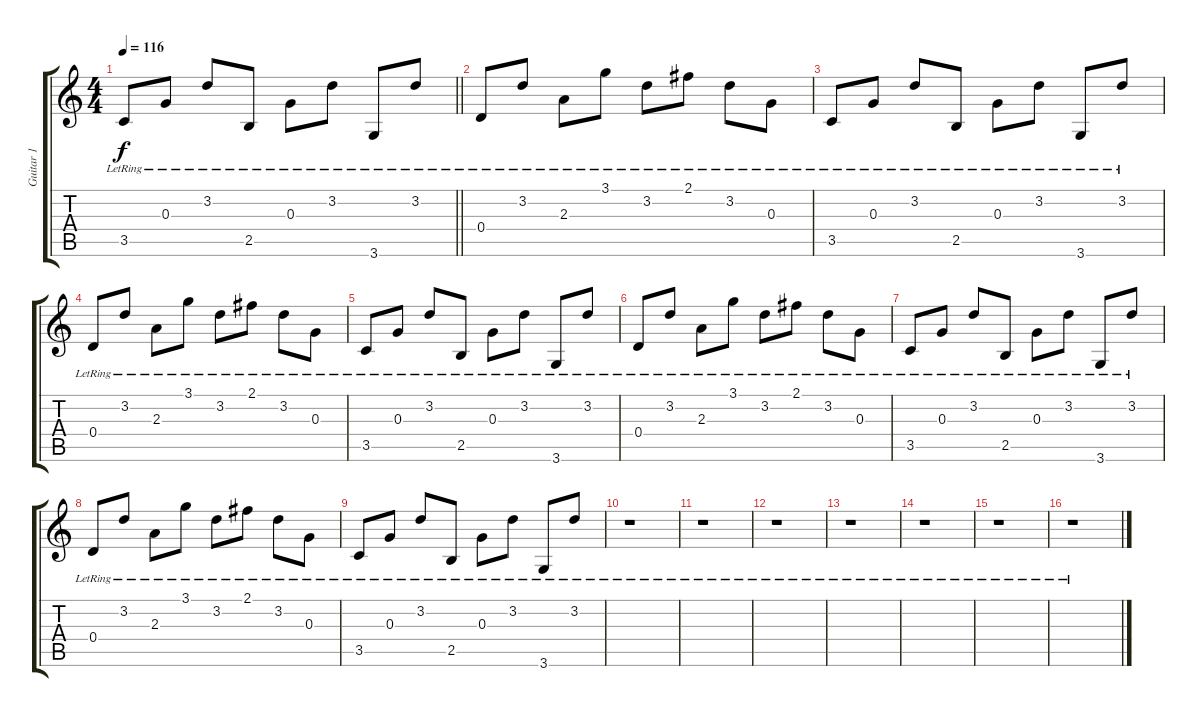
\track ("Guitar 1" "Guitar 1") {instrument acousticguitarnylon}
\staff {score tabs}
\tuning (E4 B3 G3 D3 A2 E2) {hide}
\ts (4 4)
\tempo 116
\clef g2
\barLineRight lightlight
\ks c
3.5{lr}.8{dy f} 0.3{lr}.8 3.2{lr}.8 2.5{lr}.8 0.3{lr}.8 3.2{lr}.8 3.6{lr}.8 3.2{lr}.8 |
0.4{lr}.8 3.2{lr}.8 2.3{lr}.8 3.1{lr}.8 3.2{lr}.8 2.1{lr}.8 3.2{lr}.8 0.3{lr}.8 |
3.5{lr}.8 0.3{lr}.8 3.2{lr}.8 2.5{lr}.8 0.3{lr}.8 3.2{lr}.8 3.6{lr}.8 3.2{lr}.8 |
0.4{lr}.8 3.2{lr}.8 2.3{lr}.8 3.1{lr}.8 3.2{lr}.8 2.1{lr}.8 3.2{lr}.8 0.3{lr}.8 |
3.5{lr}.8 0.3{lr}.8 3.2{lr}.8 2.5{lr}.8 0.3{lr}.8 3.2{lr}.8 3.6{lr}.8 3.2{lr}.8 |
0.4{lr}.8 3.2{lr}.8 2.3{lr}.8 3.1{lr}.8 3.2{lr}.8 2.1{lr}.8 3.2{lr}.8 0.3{lr}.8 |
3.5{lr}.8 0.3{lr}.8 3.2{lr}.8 2.5{lr}.8 0.3{lr}.8 3.2{lr}.8 3.6{lr}.8 3.2{lr}.8 |
0.4{lr}.8 3.2{lr}.8 2.3{lr}.8 3.1{lr}.8 3.2{lr}.8 2.1{lr}.8 3.2{lr}.8 0.3{lr}.8 |
3.5{lr}.8 0.3{lr}.8 3.2{lr}.8 2.5{lr}.8 0.3{lr}.8 3.2{lr}.8 3.6{lr}.8 3.2{lr}.8 |
r.1 |
r.1 |
r.1 |
r.1 |
r.1 |
r.1 |
r.1
